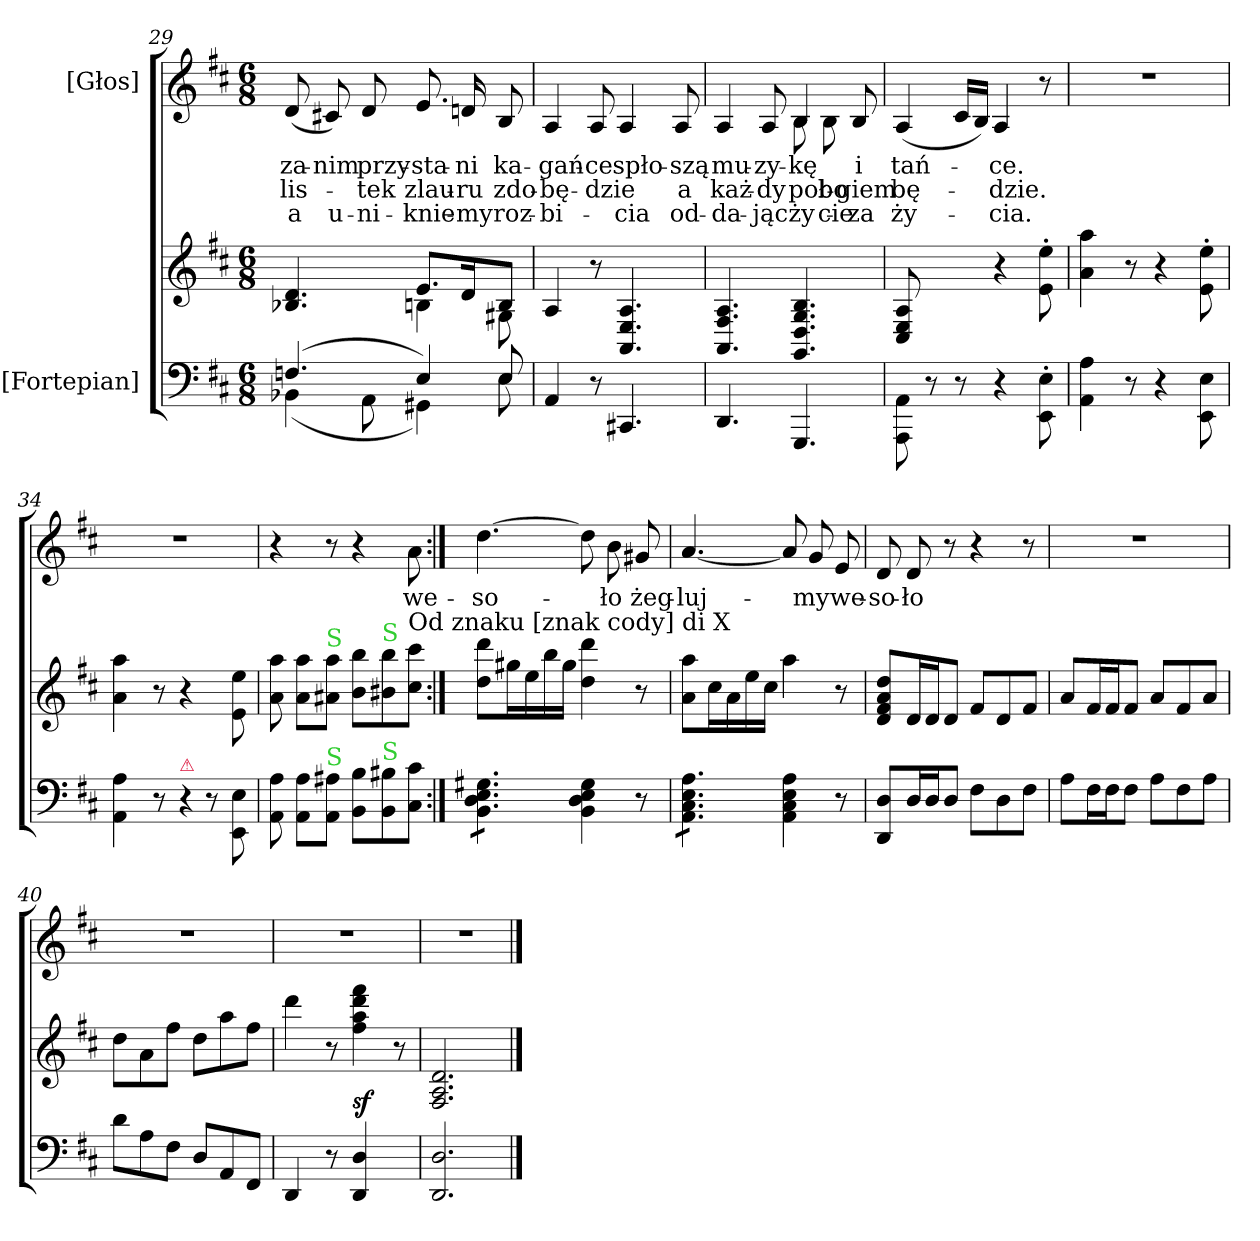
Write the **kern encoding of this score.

**kern	**kern	**dynam	**kern	**text	**text	**text
*part2	*part2	*part2	*part1	*part1	*part1	*part1
*staff3	*staff2	*staff2/3	*staff1	*staff1	*staff1	*staff1
*I"[Fortepian]	*	*	*I"[Głos]	*	*	*
*clefF4	*clefG2	*	*clefG2	*	*	*
*k[f#c#]	*k[f#c#]	*	*k[f#c#]	*	*	*
*M6/8	*M6/8	*	*M6/8	*	*	*
=29	=29	=29	=29	=29	=29	=29
*^	*^	*	*	*	*	*
(>4.Fn/	(>4BB-X\	4.B-X/ 4.d/	4.ryy	.	(8d/	za-	lis-	a
.	.	.	.	.	8c#X/)	nim	.	u-
.	8AA\	.	.	.	8d/	przy-	-tek	-ni-
4E/)	4GG#X\)	8.e/L	4Bn\	.	8.e/	-sta-	zlau-	-knie-
.	.	16d/K	.	.	16dn/	-ni	-ru	-my
8E/	8E\	8B/J	8G#X\	.	8B/	ka-	zdo-	roz-
*v	*v	*	*	*	*	*	*	*
*	*v	*v	*	*	*	*	*
=30	=30	=30	=30	=30	=30	=30
4AA/	4A/	.	4A/	-gań-	-bę-	-bi-
8r	8r	.	8A/	-ce	-dzie	.
4.CC#X/	4.AA/ 4.E/ 4.A/	.	4A/	spło-	.	-cia
.	.	.	8A/	-szą	a	od-
=31	=31	=31	=31	=31	=31	=31
*	*	*	*^	*	*	*
4.DD/	4.AA/ 4.F#/ 4.A/	.	4A/	4ryy	mu-	każ-	-da-
.	.	.	8A/	8ryy	-zy-	-dy	-jąc
4.GGG/	4.GG/ 4.D/ 4.G/ 4.B/	.	4B/	8B\	-kę	poł-	ży-
.	.	.	.	8B\	.	-bo	-cie
.	.	.	8B/	8ryy	i	giem	za
*	*	*	*v	*v	*	*	*
=32	=32	=32	=32	=32	=32	=32
8AAA\ 8AA\	8C#/ 8E/ 8A/	.	(4A/	tań-	bę-	ży-
8r	8ryy	.	.	.	.	.
8r	8ryy	.	16c#/LL	.	.	.
.	.	.	16B/JJ)	.	.	.
4r	4r	.	4A/	-ce.	-dzie.	-cia.
8EE'\ 8E'\	8e'\ 8ee'\	.	8r	.	.	.
=33	=33	=33	=33	=33	=33	=33
4AA\ 4A\	4a\ 4aa\	.	2.r	.	.	.
8r	8r	.	.	.	.	.
4r	4r	.	.	.	.	.
8EE\ 8E\	8e'\ 8ee'\	.	.	.	.	.
=34	=34	=34	=34	=34	=34	=34
4AA\ 4A\	4a\ 4aa\	.	2.r	.	.	.
8r	8r	.	.	.	.	.
!LO:TX:a:color=crimson:t=⚠	!	!	!	!	!	!
!LO:N:vis=4	!	!	!	!	!	!
8r	4r	.	.	.	.	.
8r	.	.	.	.	.	.
8EE\ 8E\	8e\ 8ee\	.	.	.	.	.
=35	=35	=35	=35	=35	=35	=35
8AA\ 8A\	8a\ 8aa\	.	4r	.	.	.
8AA\ 8A\L	8a\ 8aa\L	.	.	.	.	.
!	!LO:TX:a:color=limegreen:t=S	!	!	!	!	!
!LO:TX:a:color=limegreen:t=S	!	!	!	!	!	!
8AA\ 8A#X\J	8a#X\ 8aa\J	.	8r	.	.	.
8BB\ 8B\L	8b\ 8bb\L	.	4r	.	.	.
!	!LO:TX:a:color=limegreen:t=S	!	!	!	!	!
!LO:TX:a:color=limegreen:t=S	!	!	!	!	!	!
8BB\ 8B#X\	8b#X\ 8bb\	.	.	.	.	.
!	!LO:TX:a:t=Od znaku [znak cody] di X	!	!	!	!	!
8C#\ 8c#\J	8cc#\ 8ccc#\J	.	8a\	we-	.	.
=36:|!	=36:|!	=36:|!	=36:|!	=36:|!	=36:|!	=36:|!
*tremolo	*	*	*	*	*	*
8BB\ 8D\ 8E\ 8G#X\L	8dd\ 8ddd\L	.	[4.dd\	-so-	.	.
8BB\ 8D\ 8E\ 8G#X\	16gg#X\L	.	.	.	.	.
.	16ee\	.	.	.	.	.
8BB\ 8D\ 8E\ 8G#X\J	16bb\	.	.	.	.	.
*Xtremolo	*	*	*	*	*	*
.	16gg#\JJ	.	.	.	.	.
4BB\ 4D\ 4E\ 4G#\	4dd\ 4ddd\	.	8dd\]	.	.	.
.	.	.	8b\	-ło	.	.
8r	8r	.	8g#X/	żeg-	.	.
=37	=37	=37	=37	=37	=37	=37
*tremolo	*	*	*	*	*	*
8AA\ 8C#\ 8E\ 8A\L	8a\ 8aa\L	.	[4.a/	-luj-	.	.
8AA\ 8C#\ 8E\ 8A\	16cc#\L	.	.	.	.	.
.	16a\	.	.	.	.	.
8AA\ 8C#\ 8E\ 8A\J	16ee\	.	.	.	.	.
*Xtremolo	*	*	*	*	*	*
.	16cc#\JJ	.	.	.	.	.
4AA\ 4C#\ 4E\ 4A\	4aa\	.	8a/]	.	.	.
.	.	.	8g/	-my	.	.
8r	8r	.	8e/	we-	.	.
=38	=38	=38	=38	=38	=38	=38
8DD/ 8D/L	8d/ 8f#/ 8a/ 8dd/L	.	8d/	-so-	.	.
16D/L	16d/L	.	8d/	-ło	.	.
16D/J	16d/J	.	.	.	.	.
8D/J	8d/J	.	8r	.	.	.
8F#\L	8f#/L	.	4r	.	.	.
8D\	8d/	.	.	.	.	.
8F#\J	8f#/J	.	8r	.	.	.
=39	=39	=39	=39	=39	=39	=39
8A\L	8a/L	.	2.r	.	.	.
16F#\L	16f#/L	.	.	.	.	.
16F#\J	16f#/J	.	.	.	.	.
8F#\J	8f#/J	.	.	.	.	.
8A\L	8a/L	.	.	.	.	.
8F#\	8f#/	.	.	.	.	.
8A\J	8a/J	.	.	.	.	.
=40	=40	=40	=40	=40	=40	=40
8d\L	8dd\L	.	2.r	.	.	.
8A\	8a\	.	.	.	.	.
8F#\J	8ff#\J	.	.	.	.	.
8D/L	8dd\L	.	.	.	.	.
8AA/	8aa\	.	.	.	.	.
8FF#/J	8ff#\J	.	.	.	.	.
=41	=41	=41	=41	=41	=41	=41
4DD/	4ddd\	.	2.r	.	.	.
8r	8r	.	.	.	.	.
4DD/ 4D/	4ff#\ 4aa\ 4ddd\ 4fff#\	sf	.	.	.	.
8ryy	8r	.	.	.	.	.
=42	=42	=42	=42	=42	=42	=42
2.DD/ 2.D/	2.F#/ 2.A/ 2.d/	.	2.r	.	.	.
==	==	==	==	==	==	==
*-	*-	*-	*-	*-	*-	*-
